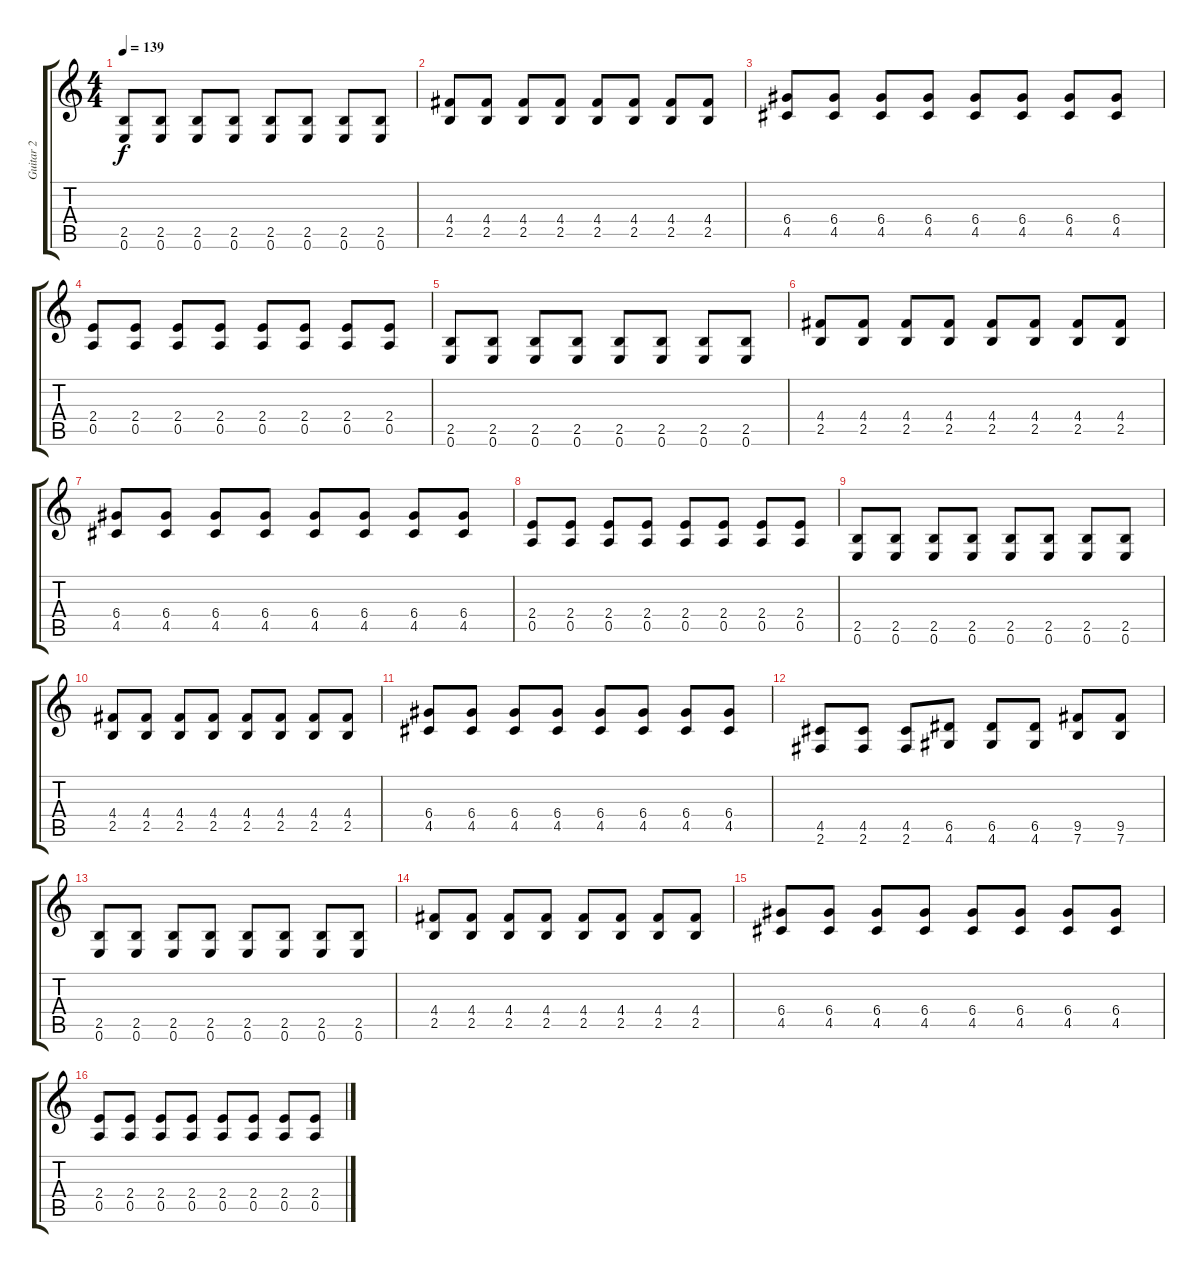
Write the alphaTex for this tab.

\track ("Guitar 2" "Guitar 2") {instrument distortionguitar}
\staff {score tabs}
\tuning (E4 B3 G3 D3 A2 E2) {hide}
\ts (4 4)
\tempo 139
\clef g2
\ks c
(2.5 0.6).8{dy f} (2.5 0.6).8 (2.5 0.6).8 (2.5 0.6).8 (2.5 0.6).8 (2.5 0.6).8 (2.5 0.6).8 (2.5 0.6).8 |
(4.4 2.5).8 (4.4 2.5).8 (4.4 2.5).8 (4.4 2.5).8 (4.4 2.5).8 (4.4 2.5).8 (4.4 2.5).8 (4.4 2.5).8 |
(6.4 4.5).8 (6.4 4.5).8 (6.4 4.5).8 (6.4 4.5).8 (6.4 4.5).8 (6.4 4.5).8 (6.4 4.5).8 (6.4 4.5).8 |
(2.4 0.5).8 (2.4 0.5).8 (2.4 0.5).8 (2.4 0.5).8 (2.4 0.5).8 (2.4 0.5).8 (2.4 0.5).8 (2.4 0.5).8 |
(2.5 0.6).8 (2.5 0.6).8 (2.5 0.6).8 (2.5 0.6).8 (2.5 0.6).8 (2.5 0.6).8 (2.5 0.6).8 (2.5 0.6).8 |
(4.4 2.5).8 (4.4 2.5).8 (4.4 2.5).8 (4.4 2.5).8 (4.4 2.5).8 (4.4 2.5).8 (4.4 2.5).8 (4.4 2.5).8 |
(6.4 4.5).8 (6.4 4.5).8 (6.4 4.5).8 (6.4 4.5).8 (6.4 4.5).8 (6.4 4.5).8 (6.4 4.5).8 (6.4 4.5).8 |
(2.4 0.5).8 (2.4 0.5).8 (2.4 0.5).8 (2.4 0.5).8 (2.4 0.5).8 (2.4 0.5).8 (2.4 0.5).8 (2.4 0.5).8 |
(2.5 0.6).8 (2.5 0.6).8 (2.5 0.6).8 (2.5 0.6).8 (2.5 0.6).8 (2.5 0.6).8 (2.5 0.6).8 (2.5 0.6).8 |
(4.4 2.5).8 (4.4 2.5).8 (4.4 2.5).8 (4.4 2.5).8 (4.4 2.5).8 (4.4 2.5).8 (4.4 2.5).8 (4.4 2.5).8 |
(6.4 4.5).8 (6.4 4.5).8 (6.4 4.5).8 (6.4 4.5).8 (6.4 4.5).8 (6.4 4.5).8 (6.4 4.5).8 (6.4 4.5).8 |
(4.5 2.6).8 (4.5 2.6).8 (4.5 2.6).8 (6.5 4.6).8 (6.5 4.6).8 (6.5 4.6).8 (9.5 7.6).8 (9.5 7.6).8 |
(2.5 0.6).8 (2.5 0.6).8 (2.5 0.6).8 (2.5 0.6).8 (2.5 0.6).8 (2.5 0.6).8 (2.5 0.6).8 (2.5 0.6).8 |
(4.4 2.5).8 (4.4 2.5).8 (4.4 2.5).8 (4.4 2.5).8 (4.4 2.5).8 (4.4 2.5).8 (4.4 2.5).8 (4.4 2.5).8 |
(6.4 4.5).8 (6.4 4.5).8 (6.4 4.5).8 (6.4 4.5).8 (6.4 4.5).8 (6.4 4.5).8 (6.4 4.5).8 (6.4 4.5).8 |
(2.4 0.5).8 (2.4 0.5).8 (2.4 0.5).8 (2.4 0.5).8 (2.4 0.5).8 (2.4 0.5).8 (2.4 0.5).8 (2.4 0.5).8
